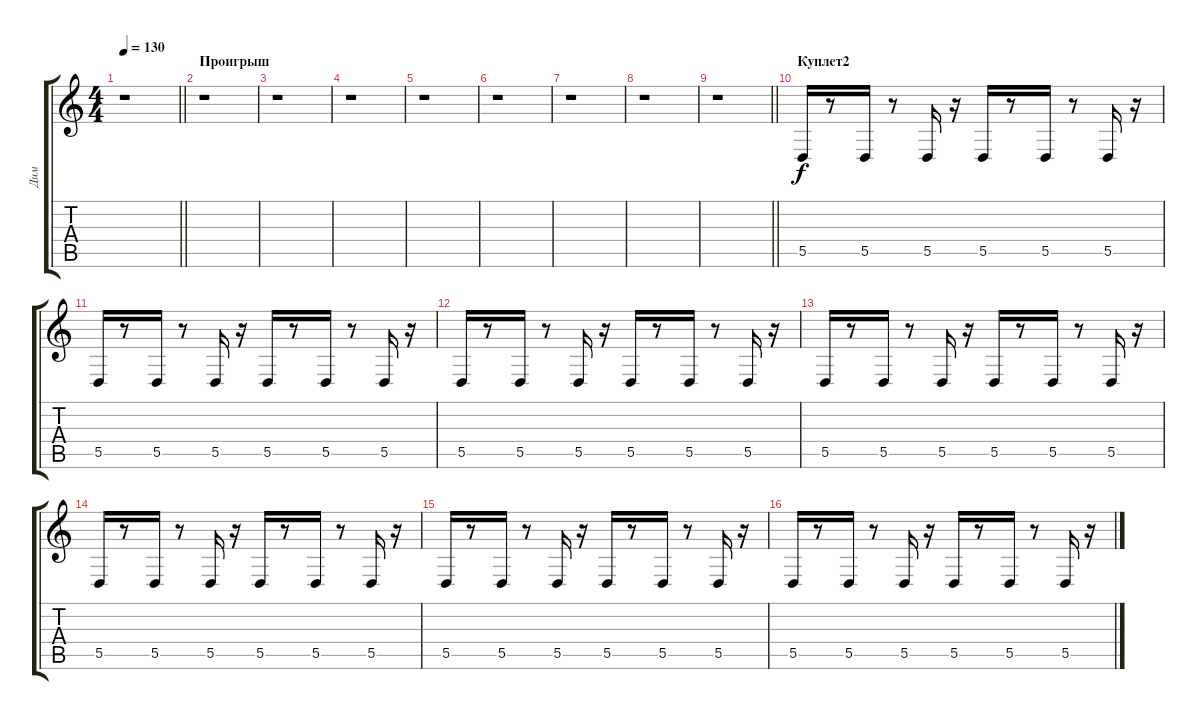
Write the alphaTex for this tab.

\track ("Дим" "Дим") {instrument lead2sawtooth}
\staff {score tabs}
\tuning (E4 B3 G3 D3 A2 E2) {hide}
\ts (4 4)
\tempo 130
\clef g2
\barLineRight lightlight
\ks c
r.1{dy f} |
\section ("" "Проигрыш")
r.1 |
r.1 |
r.1 |
r.1 |
r.1 |
r.1 |
r.1 |
\barLineRight lightlight
r.1 |
\section ("" "Куплет2")
5.5.16 r.8 5.5.16 r.8 5.5.16 r.16 5.5.16 r.8 5.5.16 r.8 5.5.16 r.16 |
5.5.16 r.8 5.5.16 r.8 5.5.16 r.16 5.5.16 r.8 5.5.16 r.8 5.5.16 r.16 |
5.5.16 r.8 5.5.16 r.8 5.5.16 r.16 5.5.16 r.8 5.5.16 r.8 5.5.16 r.16 |
5.5.16 r.8 5.5.16 r.8 5.5.16 r.16 5.5.16 r.8 5.5.16 r.8 5.5.16 r.16 |
5.5.16 r.8 5.5.16 r.8 5.5.16 r.16 5.5.16 r.8 5.5.16 r.8 5.5.16 r.16 |
5.5.16 r.8 5.5.16 r.8 5.5.16 r.16 5.5.16 r.8 5.5.16 r.8 5.5.16 r.16 |
5.5.16 r.8 5.5.16 r.8 5.5.16 r.16 5.5.16 r.8 5.5.16 r.8 5.5.16 r.16
